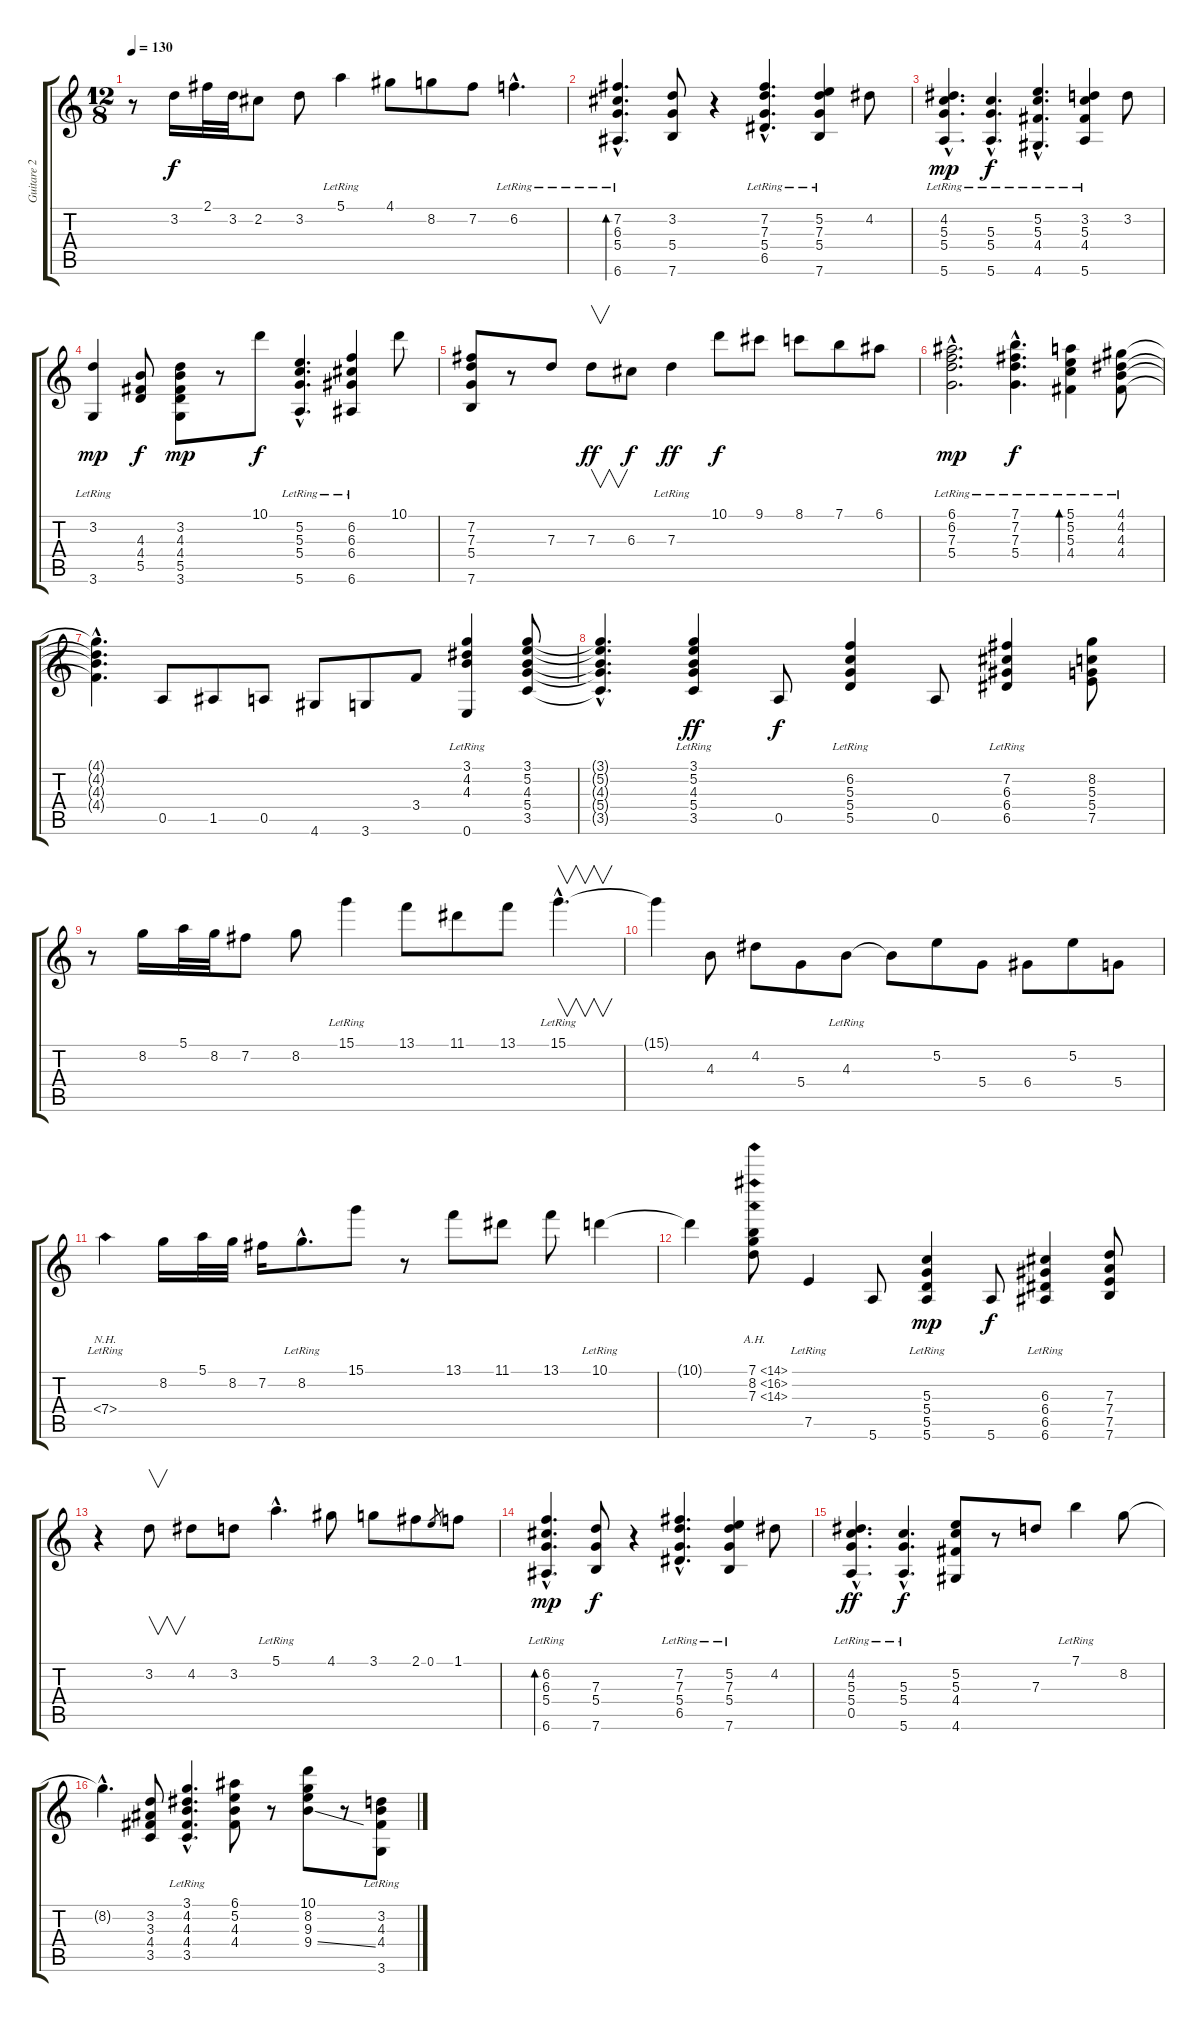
\track ("Guitare 2" "Guitare 2") {instrument electricbasspick}
\staff {score tabs}
\tuning (E4 B3 G3 D3 A2 E2) {hide}
\ts (12 8)
\tempo 130
\clef g2
\ks c
r.8{dy f} 3.2.16 2.1.32 3.2.32 2.2.8 3.2.8 5.1{lr}.4 4.1.8 8.2.8 7.2.8 6.2{hac lr}.4{d} |
(7.2{hac} 6.3{hac} 5.4{hac} 6.6{hac lr}).4{d bd 240} (3.2 5.4 7.6).8 r.4 (7.2{hac} 7.3{hac} 5.4{hac} 6.5{hac lr}).4{d} (5.2 7.3 5.4 7.6{lr}).4 4.2.8 |
(4.2{hac} 5.3{hac} 5.4{hac} 5.6{hac lr}).4{d dy mp} (5.3{hac} 5.4{hac} 5.6{hac lr}).4{d dy f} (5.2{hac} 5.3{hac} 4.4{hac} 4.6{hac lr}).4{d} (3.2 5.3 4.4 5.6{lr}).4 3.2.8 |
(3.2 3.6{lr}).4{dy mp} (4.3 4.4 5.5).8{dy f} (3.2 4.3 4.4 5.5 3.6).8{dy mp} r.8 10.1.8{dy f} (5.2{hac} 5.3{hac} 5.4{hac} 5.6{hac lr}).4{d} (6.2 6.3 6.4 6.6{lr}).4 10.1.8 |
(7.2 7.3 5.4 7.6).8 r.8 7.3.8 7.3.8{v dy ff} 6.3.8{dy f} 7.3{lr}.4{dy ff} 10.1.8{dy f} 9.1.8 8.1.8 7.1.8 6.1.8 |
(6.1{hac} 6.2{hac lr} 7.3{hac lr} 5.4{hac lr}).2{d dy mp} (7.1{hac} 7.2{hac} 7.3{hac} 5.4{hac lr}).4{d dy f} (5.1 5.2 5.3 4.4{lr}).4{bd 120} (4.1{lr} 4.2 4.3{lr} 4.4{lr}).8 |
(4.1{hac t} 4.2{hac t} 4.3{hac t} 4.4{hac t}).4{d} 0.5.8 1.5.8 0.5.8 4.6.8 3.6.8 3.4.8 (3.1 4.2 4.3 0.6{lr}).4 (3.1 5.2 4.3 5.4 3.5).8 |
(3.1{hac t} 5.2{hac t} 4.3{hac t} 5.4{hac t} 3.5{hac t}).4{d} (3.1 5.2 4.3 5.4 3.5{lr}).4{dy ff} 0.5.8{dy f} (6.2 5.3 5.4 5.5{lr}).4 0.5.8 (7.2 6.3 6.4 6.5{lr}).4 (8.2 5.3 5.4 7.5).8 |
r.8 8.2.16 5.1.32 8.2.32 7.2.8 8.2.8 15.1{lr}.4 13.1.8 11.1.8 13.1.8 15.1{hac lr}.4{v d} |
15.1{t}.4 4.3.8 4.2.8 5.4.8 4.3{lr}.8 4.3{t}.8 5.2.8 5.4.8 6.4.8 5.2.8 5.4.8 |
7.4{nh lr}.4 8.2.16 5.1.32 8.2.32 7.2.16 8.2{hac lr}.8{d} 15.1.8 r.8 13.1.8 11.1.8 13.1.8 10.1{lr}.4 |
10.1{t}.4 (7.1{ah 7} 8.2{ah 8} 7.3{ah 7}).8 7.5{lr}.4 5.6.8 (5.3 5.4{lr} 5.5{lr} 5.6).4{dy mp} 5.6.8{dy f} (6.3 6.4 6.5 6.6{lr}).4 (7.3 7.4 7.5 7.6).8 |
r.4 3.2.8{v} 4.2.8 3.2.8 5.1{hac lr}.4{d} 4.1.8 3.1.8 2.1.8 0.1.8{gr} 1.1.8 |
(6.2{hac} 6.3{hac} 5.4{hac} 6.6{hac lr}).4{d bd 120 dy mp} (7.3 5.4 7.6).8{dy f} r.4 (7.2{hac} 7.3{hac} 5.4{hac} 6.5{hac lr}).4{d} (5.2 7.3 5.4 7.6{lr}).4 4.2.8 |
(4.2{hac} 5.3{hac} 5.4{hac} 0.5{hac lr}).4{d dy ff} (5.3{hac} 5.4{hac} 5.6{hac lr}).4{d dy f} (5.2 5.3 4.4 4.6).8 r.8 7.3.8 7.1{lr}.4 8.2.8 |
8.2{hac t}.4{d} (3.2 3.3 4.4 3.5).8 (3.1{hac} 4.2{hac} 4.3{hac} 4.4{hac} 3.5{hac lr}).4{d} (6.1 5.2 4.3 4.4).8 r.8 (10.1 8.2 9.3 9.4{ss}).8 r.8 (3.2{lr} 4.3{lr} 4.4{lr} 3.6{lr}).8
